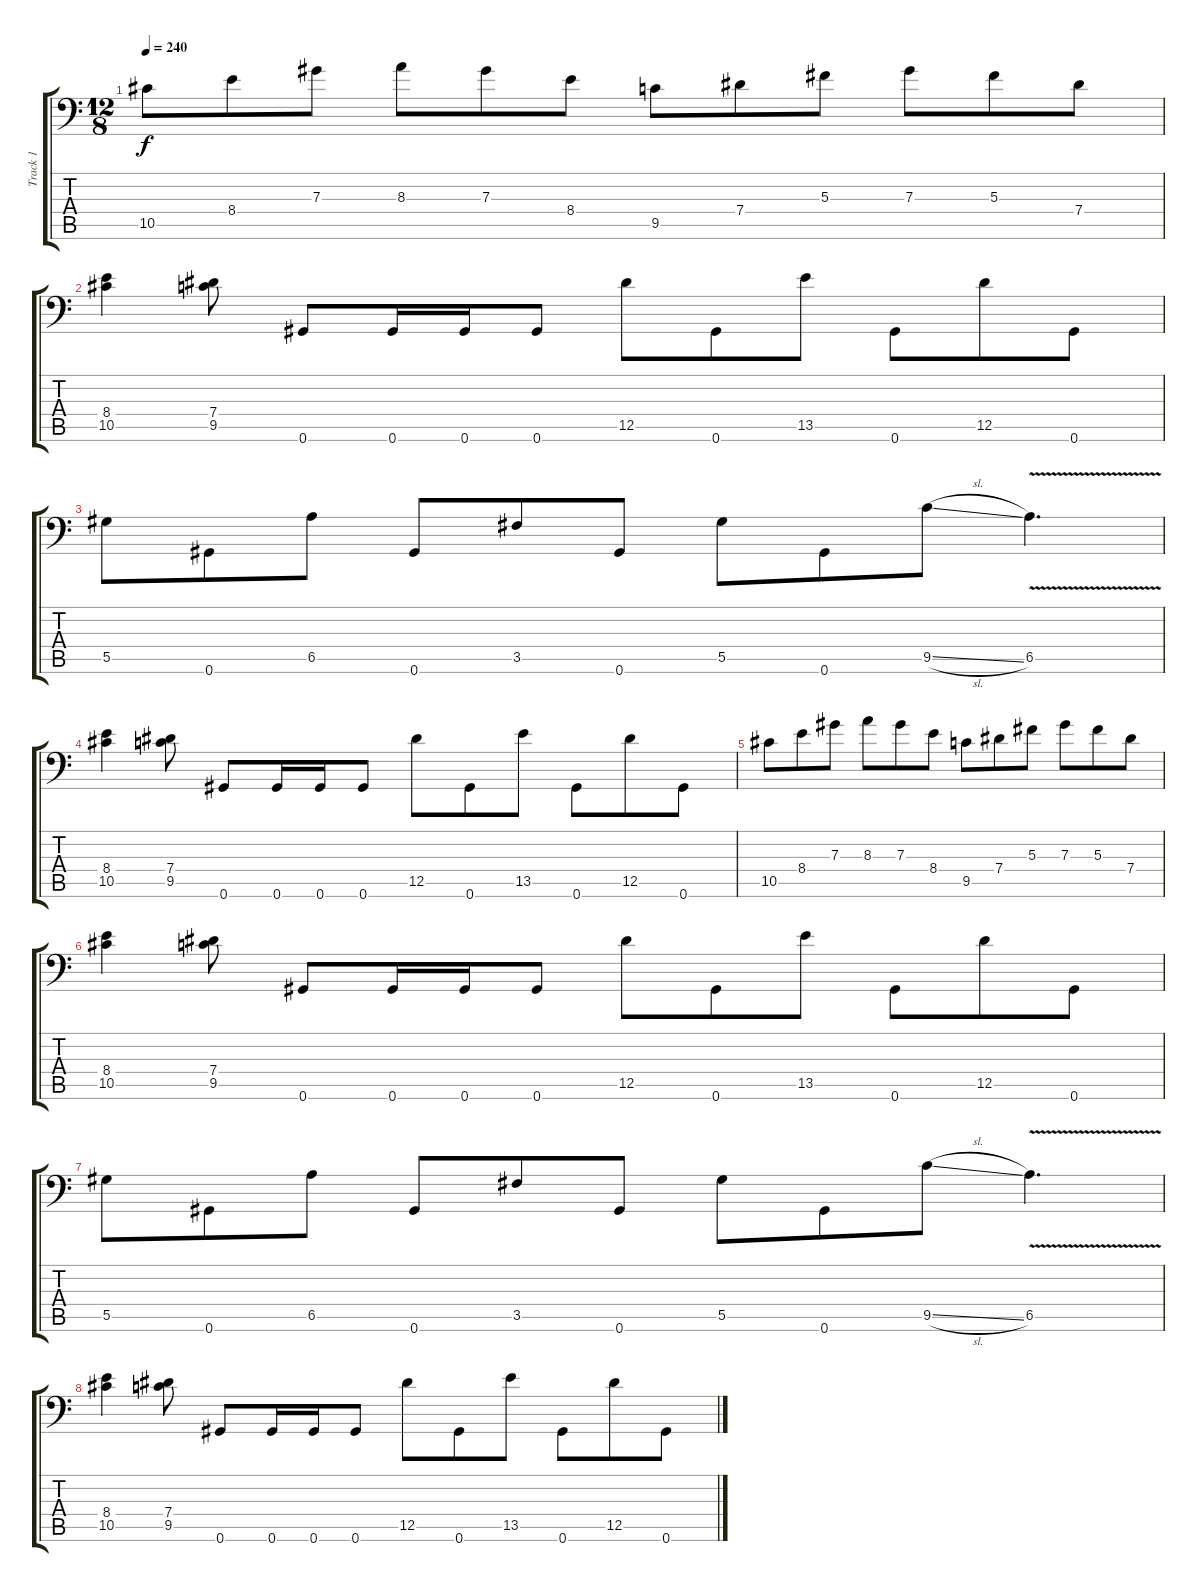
\track ("Track 1" "Track 1") {instrument distortionguitar}
\staff {score tabs}
\tuning (Bb3 F3 Db3 Ab2 Eb2 Ab1) {hide}
\ts (12 8)
\tempo 240
\clef f4
\ks c
10.5.8{dy f} 8.4.8 7.3.8 8.3.8 7.3.8 8.4.8 9.5.8 7.4.8 5.3.8 7.3.8 5.3.8 7.4.8 |
(8.4 10.5).4 (7.4 9.5).8 0.6.8 0.6.16 0.6.16 0.6.8 12.5.8 0.6.8 13.5.8 0.6.8 12.5.8 0.6.8 |
5.5.8 0.6.8 6.5.8 0.6.8 3.5.8 0.6.8 5.5.8 0.6.8 9.5{sl}.8 6.5{v}.4{d} |
(8.4 10.5).4 (7.4 9.5).8 0.6.8 0.6.16 0.6.16 0.6.8 12.5.8 0.6.8 13.5.8 0.6.8 12.5.8 0.6.8 |
10.5.8 8.4.8 7.3.8 8.3.8 7.3.8 8.4.8 9.5.8 7.4.8 5.3.8 7.3.8 5.3.8 7.4.8 |
(8.4 10.5).4 (7.4 9.5).8 0.6.8 0.6.16 0.6.16 0.6.8 12.5.8 0.6.8 13.5.8 0.6.8 12.5.8 0.6.8 |
5.5.8 0.6.8 6.5.8 0.6.8 3.5.8 0.6.8 5.5.8 0.6.8 9.5{sl}.8 6.5{v}.4{d} |
(8.4 10.5).4 (7.4 9.5).8 0.6.8 0.6.16 0.6.16 0.6.8 12.5.8 0.6.8 13.5.8 0.6.8 12.5.8 0.6.8
